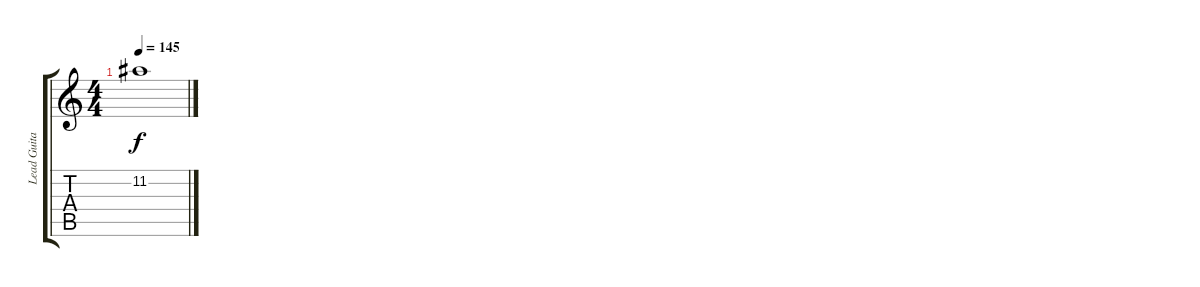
\track ("Lead Guitar" "Lead Guita") {instrument overdrivenguitar}
\staff {score tabs}
\tuning (E4 B3 G3 D3 A2 E2) {hide}
\ts (4 4)
\tempo 145
\clef g2
\ks c
11.2{t}.1{dy f}
